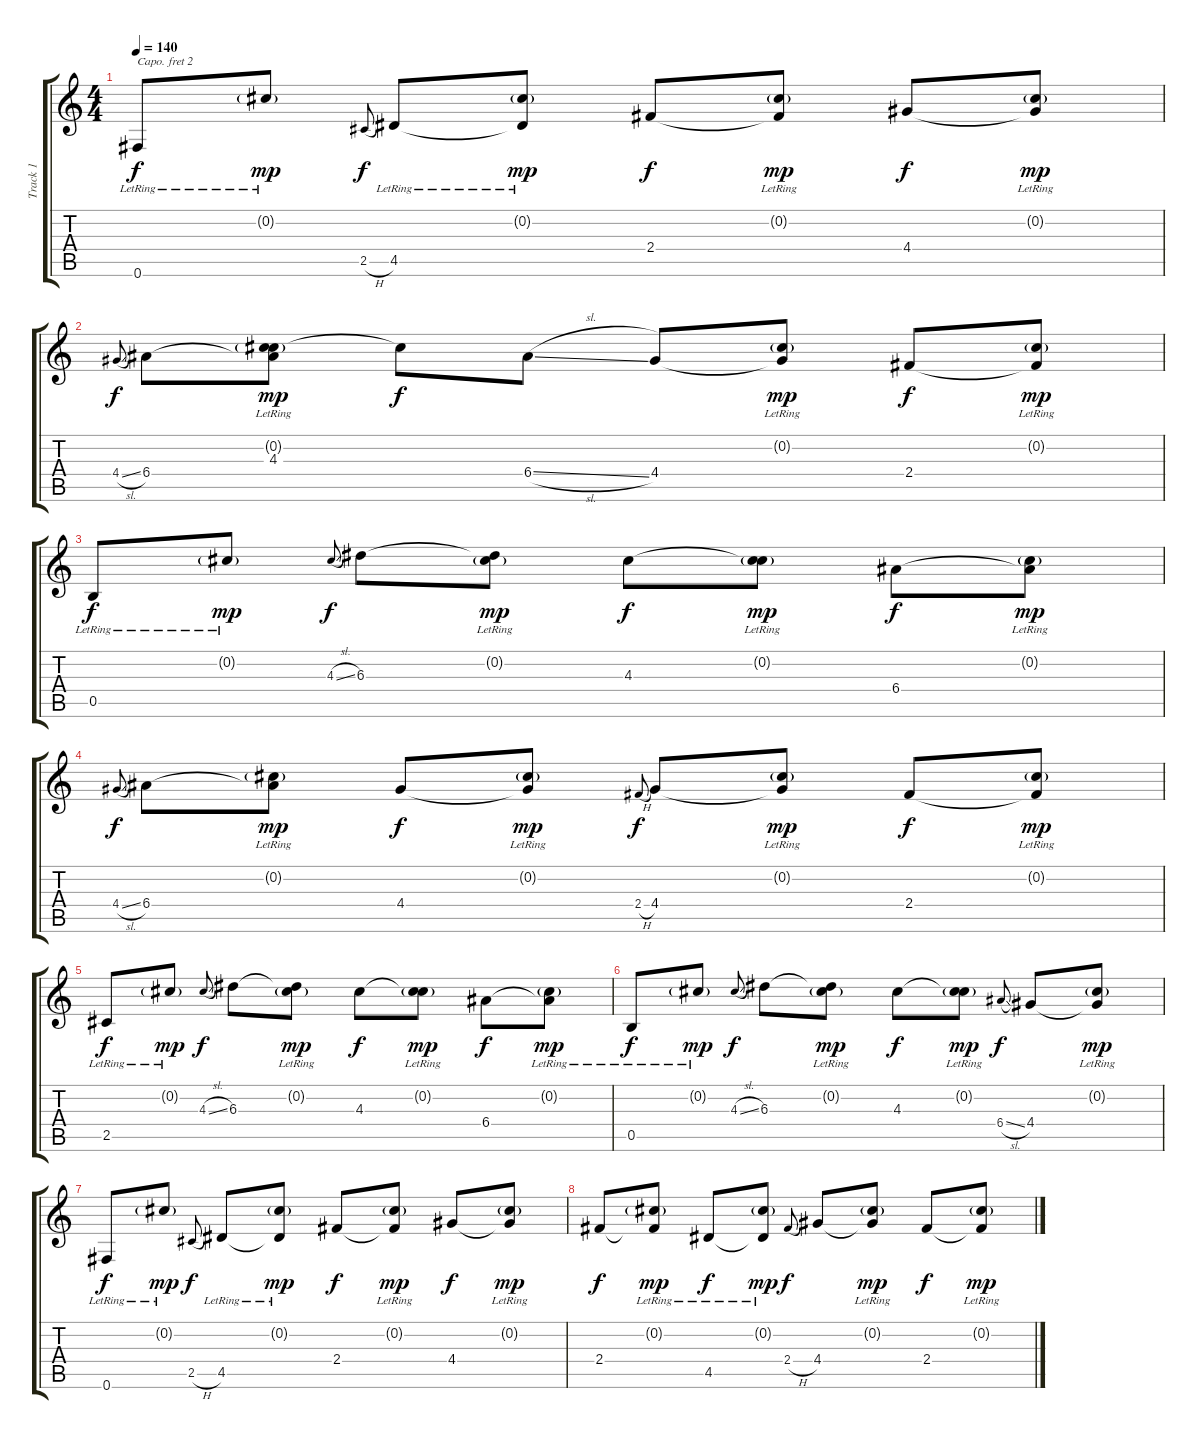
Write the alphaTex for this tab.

\track ("Track 1" "Track 1") {instrument acousticguitarsteel}
\staff {score tabs}
\capo 2
\tuning (E4 B3 G3 D3 A2 E2) {hide}
\ts (4 4)
\tempo 140
\clef g2
\ks c
0.6{lr}.8{dy f} 0.2{g lr}.8{dy mp} 2.5{h}.8{gr onbeat dy f} 4.5{lr}.8 (0.2{g lr} 4.5{t}).8{dy mp} 2.4.8{dy f} (0.2{g lr} 2.4{t}).8{dy mp} 4.4.8{dy f} (0.2{g lr} 4.4{t}).8{dy mp} |
4.4{sl}.8{gr onbeat dy f} 6.4.8 (0.2{g lr} 4.3 6.4{t}).8{dy mp} 4.3{t}.8{dy f} 6.4{sl}.8 4.4.8 (0.2{g lr} 4.4{t}).8{dy mp} 2.4.8{dy f} (0.2{g lr} 2.4{t}).8{dy mp} |
0.5{lr}.8{dy f} 0.2{g lr}.8{dy mp} 4.3{sl}.8{gr onbeat dy f} 6.3.8 (0.2{g lr} 6.3{t}).8{dy mp} 4.3.8{dy f} (0.2{g lr} 4.3{t}).8{dy mp} 6.4.8{dy f} (0.2{g lr} 6.4{t}).8{dy mp} |
4.4{sl}.8{gr onbeat dy f} 6.4.8 (0.2{g lr} 6.4{t}).8{dy mp} 4.4.8{dy f} (0.2{g lr} 4.4{t}).8{dy mp} 2.4{h}.8{gr onbeat dy f} 4.4.8 (0.2{g lr} 4.4{t}).8{dy mp} 2.4.8{dy f} (0.2{g lr} 2.4{t}).8{dy mp} |
2.5{lr}.8{dy f} 0.2{g lr}.8{dy mp} 4.3{sl}.8{gr onbeat dy f} 6.3.8 (0.2{g lr} 6.3{t}).8{dy mp} 4.3.8{dy f} (0.2{g lr} 4.3{t}).8{dy mp} 6.4.8{dy f} (0.2{g lr} 6.4{t}).8{dy mp} |
0.5{lr}.8{dy f} 0.2{g lr}.8{dy mp} 4.3{sl}.8{gr onbeat dy f} 6.3.8 (0.2{g lr} 6.3{t}).8{dy mp} 4.3.8{dy f} (0.2{g lr} 4.3{t}).8{dy mp} 6.4{sl}.8{gr onbeat dy f} 4.4.8 (0.2{g lr} 4.4{t}).8{dy mp} |
0.6{lr}.8{dy f} 0.2{g lr}.8{dy mp} 2.5{h}.8{gr onbeat dy f} 4.5{lr}.8 (0.2{g lr} 4.5{t}).8{dy mp} 2.4.8{dy f} (0.2{g lr} 2.4{t}).8{dy mp} 4.4.8{dy f} (0.2{g lr} 4.4{t}).8{dy mp} |
2.4.8{dy f} (0.2{g lr} 2.4{t}).8{dy mp} 4.5{lr}.8{dy f} (0.2{g lr} 4.5{t}).8{dy mp} 2.4{h}.8{gr onbeat dy f} 4.4.8 (0.2{g lr} 4.4{t}).8{dy mp} 2.4.8{dy f} (0.2{g lr} 2.4{t}).8{dy mp}
